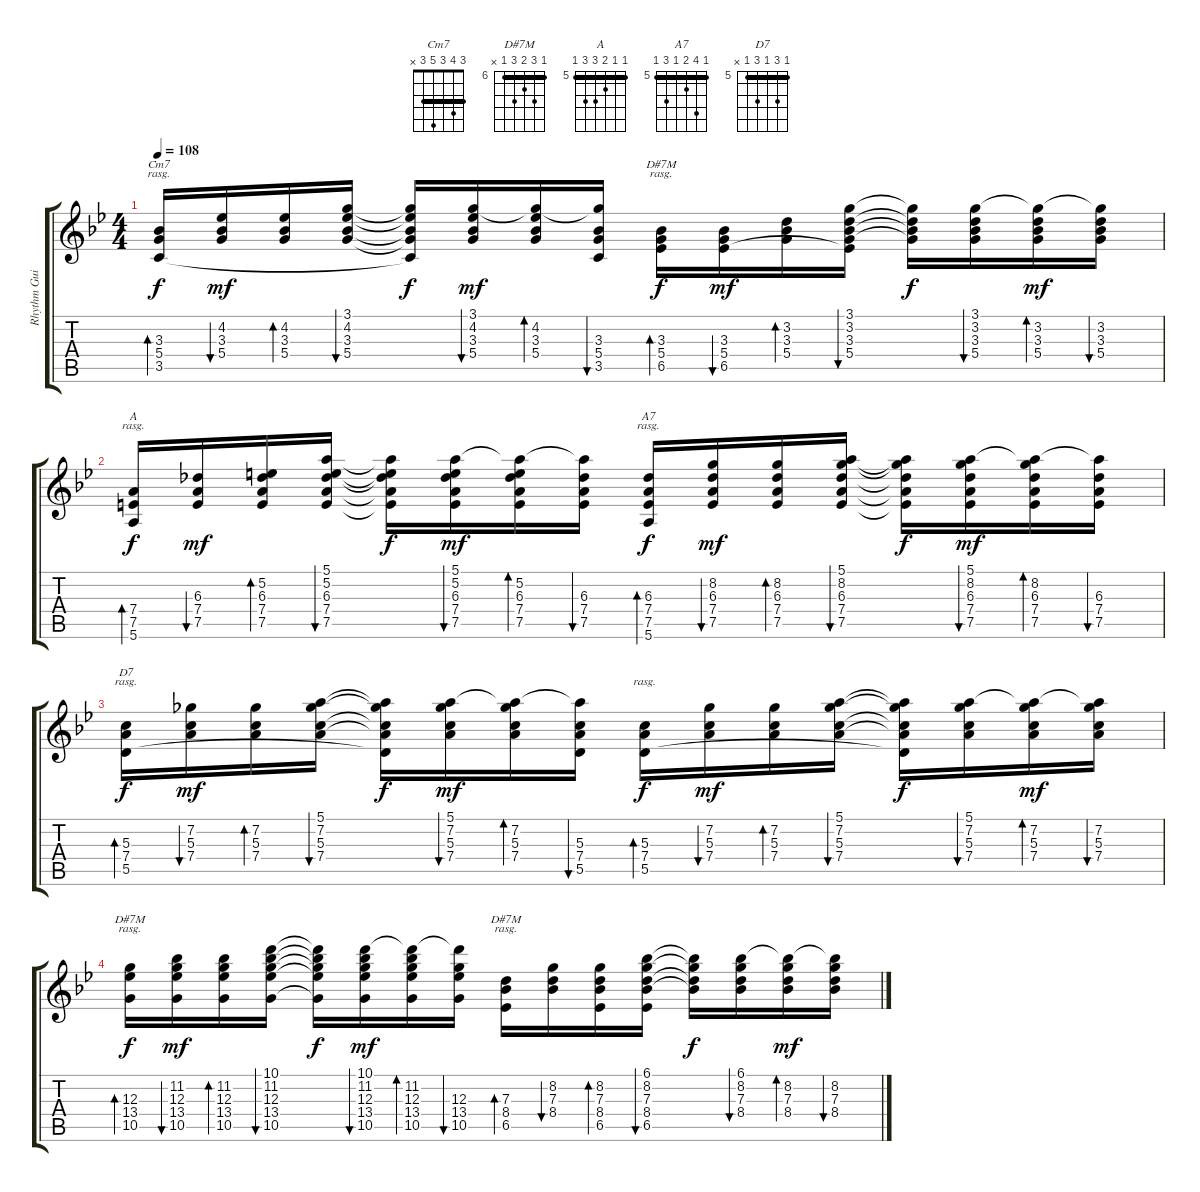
\track ("Rhythm Guitar 1" "Rhythm Gui") {instrument acousticguitarnylon}
\staff {score tabs}
\tuning (E4 B3 G3 D3 A2 E2) {hide}
\chord ("Cm7" 3 4 3 5 3 x) {barre 3}
\chord ("D#7M" 3 3 3 5 6 x) {firstfret 3 barre 3}
\chord ("A" 5 5 6 7 7 5) {firstfret 5 barre 5}
\chord ("A7" 5 8 6 5 7 5) {firstfret 5 barre 5}
\chord ("D7" 5 7 5 7 5 x) {firstfret 5 barre 5}
\chord ("D#7M" 10 11 12 13 10 x) {firstfret 10 barre 10}
\chord ("D#7M" 6 8 7 8 6 x) {firstfret 6 barre 6}
\ts (4 4)
\tempo 108
\clef g2
\ks gminor
(3.3 5.4 3.5).16{bd 120 ch "Cm7" rasg ii dy f} (4.2 3.3 5.4).16{bu 30 dy mf} (4.2 3.3 5.4).16{bd 30} (3.1 4.2 3.3 5.4).16{bu 60} (3.1{t} 4.2{t} 3.3{t} 5.4{t} 3.5{t}).16{dy f} (3.1 4.2 3.3 5.4).16{bu 120 dy mf} (3.1{t} 4.2 3.3 5.4).16{bd 120} (3.1{t} 3.3 5.4 3.5).16{bu 120} (3.3 5.4 6.5).16{bd 120 ch "D#7M" rasg ii dy f} (3.3 5.4 6.5).16{bu 30 dy mf} (3.2 3.3 5.4).16{bd 30} (3.1 3.2 3.3 5.4 6.5{t}).16{bu 30} (3.1{t} 3.2{t} 3.3{t} 5.4{t}).16{dy f} (3.1 3.2 3.3 5.4).16{bu 30} (3.1{t} 3.2 3.3 5.4).16{bd 30 dy mf} (3.1{t} 3.2 3.3 5.4).16{bu 30} |
(7.4 7.5 5.6).16{bd 120 ch "A" rasg ii dy f} (6.3 7.4 7.5).16{bu 30 dy mf} (5.2 6.3 7.4 7.5).16{bd 30} (5.1 5.2 6.3 7.4 7.5).16{bu 60} (5.1{t} 5.2{t} 6.3{t} 7.4{t} 7.5{t}).16{dy f} (5.1 5.2 6.3 7.4 7.5).16{bu 120 dy mf} (5.1{t} 5.2 6.3 7.4 7.5).16{bd 120} (5.1{t} 6.3 7.4 7.5).16{bu 120} (6.3 7.4 7.5 5.6).16{bd 120 ch "A7" rasg ii dy f} (8.2 6.3 7.4 7.5).16{bu 30 dy mf} (8.2 6.3 7.4 7.5).16{bd 30} (5.1 8.2 6.3 7.4 7.5).16{bu 30} (5.1{t} 8.2{t} 6.3{t} 7.4{t} 7.5{t}).16{dy f} (5.1 8.2 6.3 7.4 7.5).16{bu 30 dy mf} (5.1{t} 8.2 6.3 7.4 7.5).16{bd 30} (5.1{t} 6.3 7.4 7.5).16{bu 30} |
(5.3 7.4 5.5).16{bd 120 ch "D7" rasg ii dy f} (7.2 5.3 7.4).16{bu 30 dy mf} (7.2 5.3 7.4).16{bd 30} (5.1 7.2 5.3 7.4).16{bu 60} (5.1{t} 7.2{t} 5.3{t} 7.4{t} 5.5{t}).16{dy f} (5.1 7.2 5.3 7.4).16{bu 120 dy mf} (5.1{t} 7.2 5.3 7.4).16{bd 120} (5.1{t} 5.3 7.4 5.5).16{bu 120} (5.3 7.4 5.5).16{bd 120 rasg ii dy f} (7.2 5.3 7.4).16{bu 30 dy mf} (7.2 5.3 7.4).16{bd 30} (5.1 7.2 5.3 7.4).16{bu 30} (5.1{t} 7.2{t} 5.3{t} 7.4{t} 5.5{t}).16{dy f} (5.1 7.2 5.3 7.4).16{bu 30} (5.1{t} 7.2 5.3 7.4).16{bd 30 dy mf} (5.1{t} 7.2 5.3 7.4).16{bu 30} |
(12.3 13.4 10.5).16{bd 120 ch "D#7M" rasg ii dy f} (11.2 12.3 13.4 10.5).16{bu 30 dy mf} (11.2 12.3 13.4 10.5).16{bd 30} (10.1 11.2 12.3 13.4 10.5).16{bu 60} (10.1{t} 11.2{t} 12.3{t} 13.4{t} 10.5{t}).16{dy f} (10.1 11.2 12.3 13.4 10.5).16{bu 120 dy mf} (10.1{t} 11.2 12.3 13.4 10.5).16{bd 120} (10.1{t} 12.3 13.4 10.5).16{bu 120} (7.3 8.4 6.5).16{bd 120 ch "D#7M" rasg ii} (8.2 7.3 8.4).16{bu 30} (8.2 7.3 8.4 6.5).16{bd 30} (6.1 8.2 7.3 8.4 6.5).16{bu 30} (6.1{t} 8.2{t} 7.3{t} 8.4{t}).16{dy f} (6.1 8.2 7.3 8.4).16{bu 30} (6.1{t} 8.2 7.3 8.4).16{bd 30 dy mf} (6.1{t} 8.2 7.3 8.4).16{bu 30}
